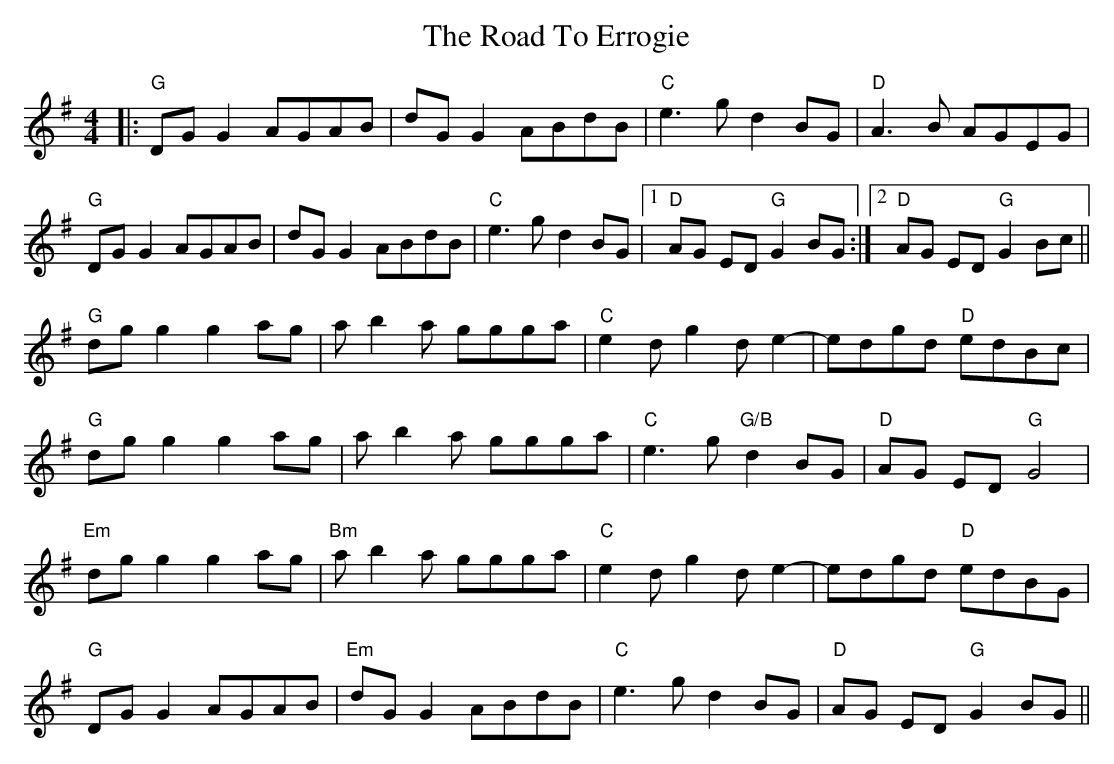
X:1
T: The Road To Errogie
M: 4/4
L: 1/8
K: Gmaj
|:"G"DGG2 AGAB|dGG2 ABdB|"C"e3g d2BG|"D"A3B AGEG|
"G"DGG2 AGAB|dGG2 ABdB|"C"e3g d2BG|1 "D"AG ED "G"G2 BG:|2 "D"AG ED "G"G2 Bc||
"G"dgg2 g2ag|ab2a ggga|"C"e2dg2de2-|edgd "D"edBc|
"G"dgg2 g2ag|ab2a ggga|"C"e3g "G/B"d2BG|"D"AG ED "G"G4|
"Em"dgg2 g2ag|"Bm"ab2a ggga|"C"e2dg2de2-|edgd "D"edBG|
"G"DGG2 AGAB|"Em"dGG2 ABdB|"C"e3g d2BG|"D"AG ED "G"G2 BG||
